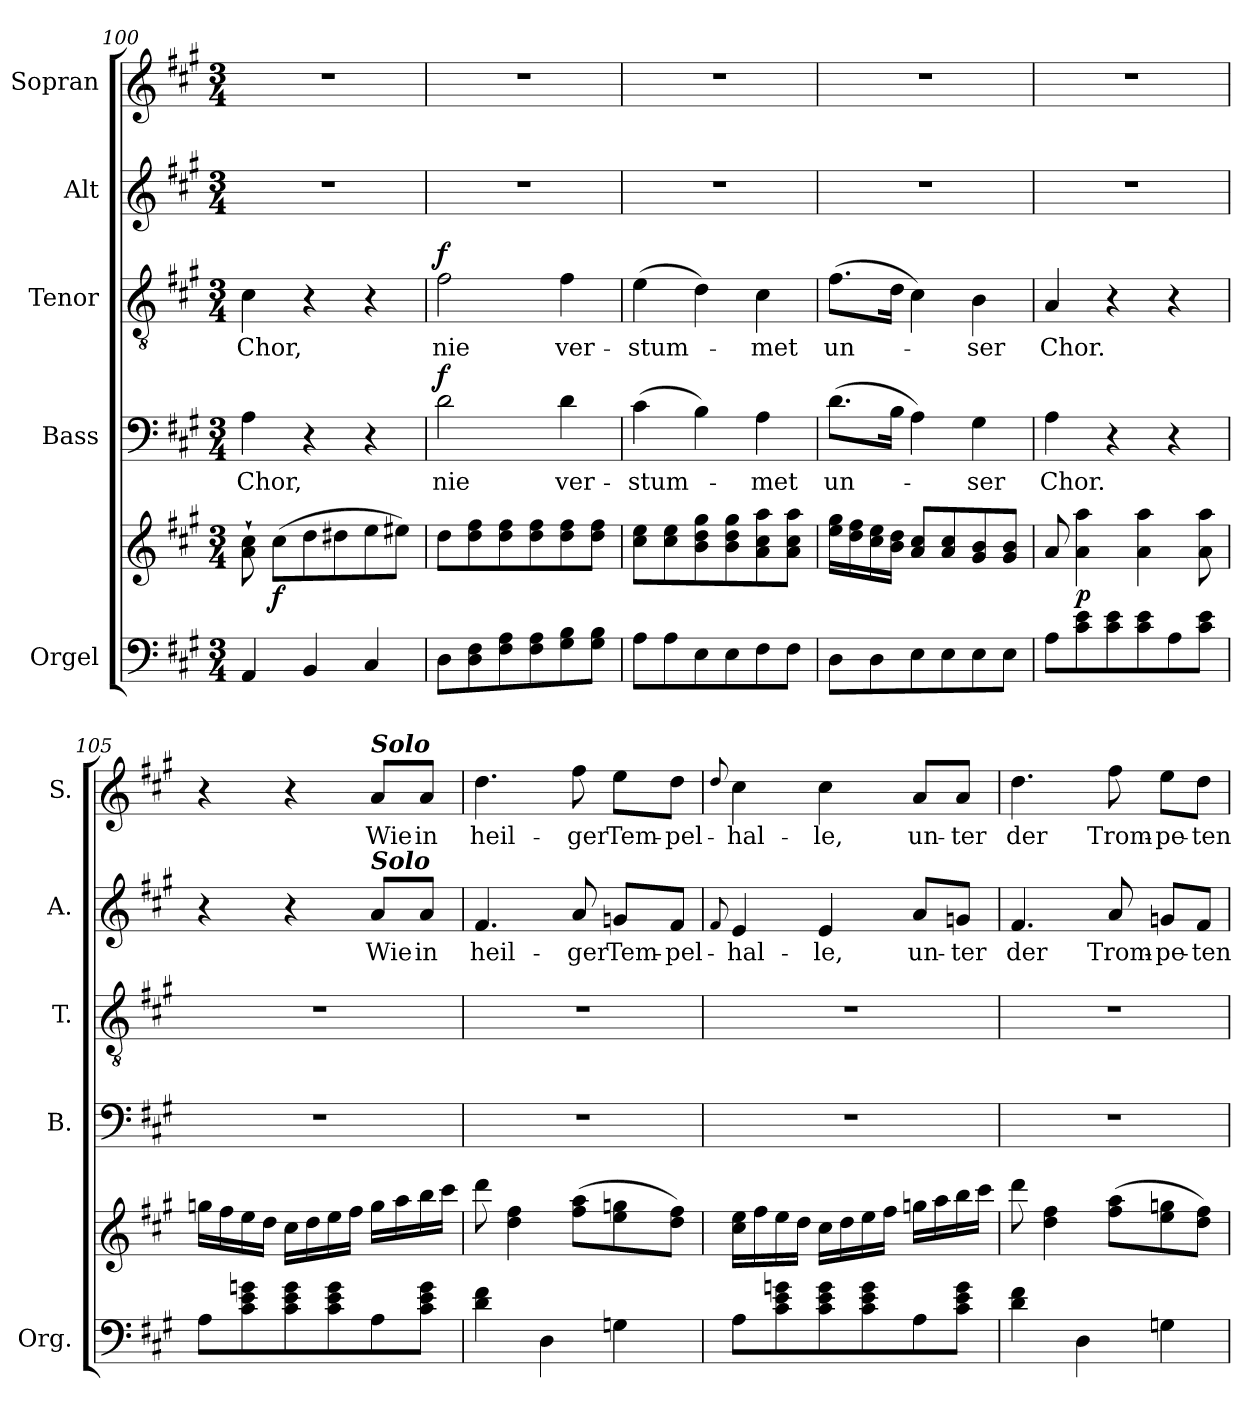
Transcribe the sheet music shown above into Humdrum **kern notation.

**kern	**kern	**dynam	**kern	**text	**dynam	**kern	**text	**dynam	**kern	**text	**kern	**text
*part5	*part5	*part5	*part4	*part4	*part4	*part3	*part3	*part3	*part2	*part2	*part1	*part1
*staff6	*staff5	*staff5/6	*staff4	*staff4	*staff4	*staff3	*staff3	*staff3	*staff2	*staff2	*staff1	*staff1
*I"Orgel	*	*	*I"Bass	*	*	*I"Tenor	*	*	*I"Alt	*	*I"Sopran	*
*I'Org.	*	*	*I'B.	*	*	*I'T.	*	*	*I'A.	*	*I'S.	*
*clefF4	*clefG2	*	*clefF4	*	*	*clefGv2	*	*	*clefG2	*	*clefG2	*
*k[f#c#g#]	*k[f#c#g#]	*	*k[f#c#g#]	*	*	*k[f#c#g#]	*	*	*k[f#c#g#]	*	*k[f#c#g#]	*
*A:	*A:	*	*A:	*	*	*A:	*	*	*A:	*	*A:	*
*M3/4	*M3/4	*	*M3/4	*	*	*M3/4	*	*	*M3/4	*	*M3/4	*
=100	=100	=100	=100	=100	=100	=100	=100	=100	=100	=100	=100	=100
!	!	!	!	!LO:LY:b	!	!	!LO:LY:b	!	!	!	!	!
4AA/	8a\`> 8cc#\`>	.	4A\	Chor,	.	4c#\	Chor,	.	2.r	.	2.r	.
!	!	!LO:DY:b	!	!	!	!	!	!	!	!	!	!
.	(>8cc#\L	f	.	.	.	.	.	.	.	.	.	.
4BB/	8dd\	.	4r	.	.	4r	.	.	.	.	.	.
.	8dd#X\	.	.	.	.	.	.	.	.	.	.	.
4C#/	8ee\	.	4r	.	.	4r	.	.	.	.	.	.
.	8ee#X\J)	.	.	.	.	.	.	.	.	.	.	.
=101	=101	=101	=101	=101	=101	=101	=101	=101	=101	=101	=101	=101
!	!	!	!	!LO:LY:b	!LO:DY:a	!	!LO:LY:b	!LO:DY:a	!	!	!	!
8D\L	8dd\L	.	2d\	nie	f	2f#\	nie	f	2.r	.	2.r	.
8D\ 8F#\	8dd\ 8ff#\	.	.	.	.	.	.	.	.	.	.	.
8F#\ 8A\	8dd\ 8ff#\	.	.	.	.	.	.	.	.	.	.	.
8F#\ 8A\	8dd\ 8ff#\	.	.	.	.	.	.	.	.	.	.	.
!	!	!	!	!LO:LY:b	!	!	!LO:LY:b	!	!	!	!	!
8G#\ 8B\	8dd\ 8ff#\	.	4d\	ver-	.	4f#\	ver-	.	.	.	.	.
8G#\ 8B\J	8dd\ 8ff#\J	.	.	.	.	.	.	.	.	.	.	.
!!LO:PB:g=z
=102	=102	=102	=102	=102	=102	=102	=102	=102	=102	=102	=102	=102
!	!	!	!	!LO:LY:b	!	!	!LO:LY:b	!	!	!	!	!
8A\L	8cc#\ 8ee\L	.	(>4c#\	-stum-	.	(>4e\	-stum-	.	2.r	.	2.r	.
8A\	8cc#\ 8ee\	.	.	.	.	.	.	.	.	.	.	.
8E\	8b\ 8dd\ 8gg#\	.	4B\)	.	.	4d\)	.	.	.	.	.	.
8E\	8b\ 8dd\ 8gg#\	.	.	.	.	.	.	.	.	.	.	.
!	!	!	!	!LO:LY:b	!	!	!LO:LY:b	!	!	!	!	!
8F#\	8a\ 8cc#\ 8aa\	.	4A\	-met	.	4c#\	-met	.	.	.	.	.
8F#\J	8a\ 8cc#\ 8aa\J	.	.	.	.	.	.	.	.	.	.	.
=103	=103	=103	=103	=103	=103	=103	=103	=103	=103	=103	=103	=103
!	!	!	!	!LO:LY:b	!	!	!LO:LY:b	!	!	!	!	!
8D\L	16ee\ 16gg#\LL	.	(>8.d\L	un-	.	(>8.f#\L	un-	.	2.r	.	2.r	.
.	16dd\ 16ff#\	.	.	.	.	.	.	.	.	.	.	.
8D\	16cc#\ 16ee\	.	.	.	.	.	.	.	.	.	.	.
.	16b\ 16dd\JJ	.	16B\Jk	.	.	16d\Jk	.	.	.	.	.	.
8E\	8a/ 8cc#/L	.	4A\)	.	.	4c#\)	.	.	.	.	.	.
8E\	8a/ 8cc#/	.	.	.	.	.	.	.	.	.	.	.
!	!	!	!	!LO:LY:b	!	!	!LO:LY:b	!	!	!	!	!
8E\	8g#/ 8b/	.	4G#\	-ser	.	4B\	-ser	.	.	.	.	.
8E\J	8g#/ 8b/J	.	.	.	.	.	.	.	.	.	.	.
=104	=104	=104	=104	=104	=104	=104	=104	=104	=104	=104	=104	=104
!	!	!	!	!LO:LY:b	!	!	!LO:LY:b	!	!	!	!	!
8A\L	8a/	.	4A\	Chor.	.	4A/	Chor.	.	2.r	.	2.r	.
!	!	!LO:DY:b	!	!	!	!	!	!	!	!	!	!
8c#\ 8e\	4a\ 4aa\	p	.	.	.	.	.	.	.	.	.	.
8c#\ 8e\	.	.	4r	.	.	4r	.	.	.	.	.	.
8c#\ 8e\	4a\ 4aa\	.	.	.	.	.	.	.	.	.	.	.
8A\	.	.	4r	.	.	4r	.	.	.	.	.	.
8c#\ 8e\J	8a\ 8aa\	.	.	.	.	.	.	.	.	.	.	.
=105	=105	=105	=105	=105	=105	=105	=105	=105	=105	=105	=105	=105
8A\L	16ggn\LL	.	2.r	.	.	2.r	.	.	4r	.	4r	.
.	16ff#\	.	.	.	.	.	.	.	.	.	.	.
8c#\ 8e\ 8gn\	16ee\	.	.	.	.	.	.	.	.	.	.	.
.	16dd\JJ	.	.	.	.	.	.	.	.	.	.	.
8c#\ 8e\ 8g\	16cc#\LL	.	.	.	.	.	.	.	4r	.	4r	.
.	16dd\	.	.	.	.	.	.	.	.	.	.	.
8c#\ 8e\ 8g\	16ee\	.	.	.	.	.	.	.	.	.	.	.
.	16ff#\JJ	.	.	.	.	.	.	.	.	.	.	.
!	!	!	!	!	!	!	!	!	!	!	!LO:TX:a:Bi:t=Solo	!
!	!	!	!	!	!	!	!	!	!LO:TX:a:Bi:t=Solo	!	!	!
!	!	!	!	!	!	!	!	!	!	!LO:LY:b	!	!LO:LY:b
8A\	16gg\LL	.	.	.	.	.	.	.	8a/L	Wie	8a/L	Wie
.	16aa\	.	.	.	.	.	.	.	.	.	.	.
!	!	!	!	!	!	!	!	!	!	!LO:LY:b	!	!LO:LY:b
8c#\ 8e\ 8g\J	16bb\	.	.	.	.	.	.	.	8a/J	in	8a/J	in
.	16ccc#\JJ	.	.	.	.	.	.	.	.	.	.	.
=106	=106	=106	=106	=106	=106	=106	=106	=106	=106	=106	=106	=106
!	!	!	!	!	!	!	!	!	!	!LO:LY:b	!	!LO:LY:b
4d\ 4f#\	8ddd\	.	2.r	.	.	2.r	.	.	4.f#/	heil-	4.dd\	heil-
.	4dd\ 4ff#\	.	.	.	.	.	.	.	.	.	.	.
4D\	.	.	.	.	.	.	.	.	.	.	.	.
!	!	!	!	!	!	!	!	!	!	!LO:LY:b	!	!LO:LY:b
.	(>8ff#\ 8aa\L	.	.	.	.	.	.	.	8a/	-ger	8ff#\	-ger
!	!	!	!	!	!	!	!	!	!	!LO:LY:b	!	!LO:LY:b
4Gn\	8ee\ 8ggn\	.	.	.	.	.	.	.	8gn/L	Tem-	8ee\L	Tem-
!	!	!	!	!	!	!	!	!	!	!LO:LY:b	!	!LO:LY:b
.	8dd\ 8ff#\J)	.	.	.	.	.	.	.	8f#/J	-pel-	8dd\J	-pel-
=107	=107	=107	=107	=107	=107	=107	=107	=107	=107	=107	=107	=107
.	.	.	.	.	.	.	.	.	8qqf#/	.	8qqdd/	.
!	!	!	!	!	!	!	!	!	!	!LO:LY:b	!	!LO:LY:b
8A\L	16cc#\ 16ee\LL	.	2.r	.	.	2.r	.	.	4e/	-hal-	4cc#\	-hal-
.	16ff#\	.	.	.	.	.	.	.	.	.	.	.
8c#\ 8e\ 8gn\	16ee\	.	.	.	.	.	.	.	.	.	.	.
.	16dd\JJ	.	.	.	.	.	.	.	.	.	.	.
!	!	!	!	!	!	!	!	!	!	!LO:LY:b	!	!LO:LY:b
8c#\ 8e\ 8g\	16cc#\LL	.	.	.	.	.	.	.	4e/	-le,	4cc#\	-le,
.	16dd\	.	.	.	.	.	.	.	.	.	.	.
8c#\ 8e\ 8g\	16ee\	.	.	.	.	.	.	.	.	.	.	.
.	16ff#\JJ	.	.	.	.	.	.	.	.	.	.	.
!	!	!	!	!	!	!	!	!	!	!LO:LY:b	!	!LO:LY:b
8A\	16ggn\LL	.	.	.	.	.	.	.	8a/L	un-	8a/L	un-
.	16aa\	.	.	.	.	.	.	.	.	.	.	.
!	!	!	!	!	!	!	!	!	!	!LO:LY:b	!	!LO:LY:b
8c#\ 8e\ 8g\J	16bb\	.	.	.	.	.	.	.	8gn/J	-ter	8a/J	-ter
.	16ccc#\JJ	.	.	.	.	.	.	.	.	.	.	.
!!LO:LB:g=z
=108	=108	=108	=108	=108	=108	=108	=108	=108	=108	=108	=108	=108
!	!	!	!	!	!	!	!	!	!	!LO:LY:b	!	!LO:LY:b
4d\ 4f#\	8ddd\	.	2.r	.	.	2.r	.	.	4.f#/	der	4.dd\	der
.	4dd\ 4ff#\	.	.	.	.	.	.	.	.	.	.	.
4D\	.	.	.	.	.	.	.	.	.	.	.	.
!	!	!	!	!	!	!	!	!	!	!LO:LY:b	!	!LO:LY:b
.	(>8ff#\ 8aa\L	.	.	.	.	.	.	.	8a/	Trom-	8ff#\	Trom-
!	!	!	!	!	!	!	!	!	!	!LO:LY:b	!	!LO:LY:b
4Gn\	8ee\ 8ggn\	.	.	.	.	.	.	.	8gn/L	-pe-	8ee\L	-pe-
!	!	!	!	!	!	!	!	!	!	!LO:LY:b	!	!LO:LY:b
.	8dd\ 8ff#\J)	.	.	.	.	.	.	.	8f#/J	-ten	8dd\J	-ten
=	=	=	=	=	=	=	=	=	=	=	=	=
*-	*-	*-	*-	*-	*-	*-	*-	*-	*-	*-	*-	*-
